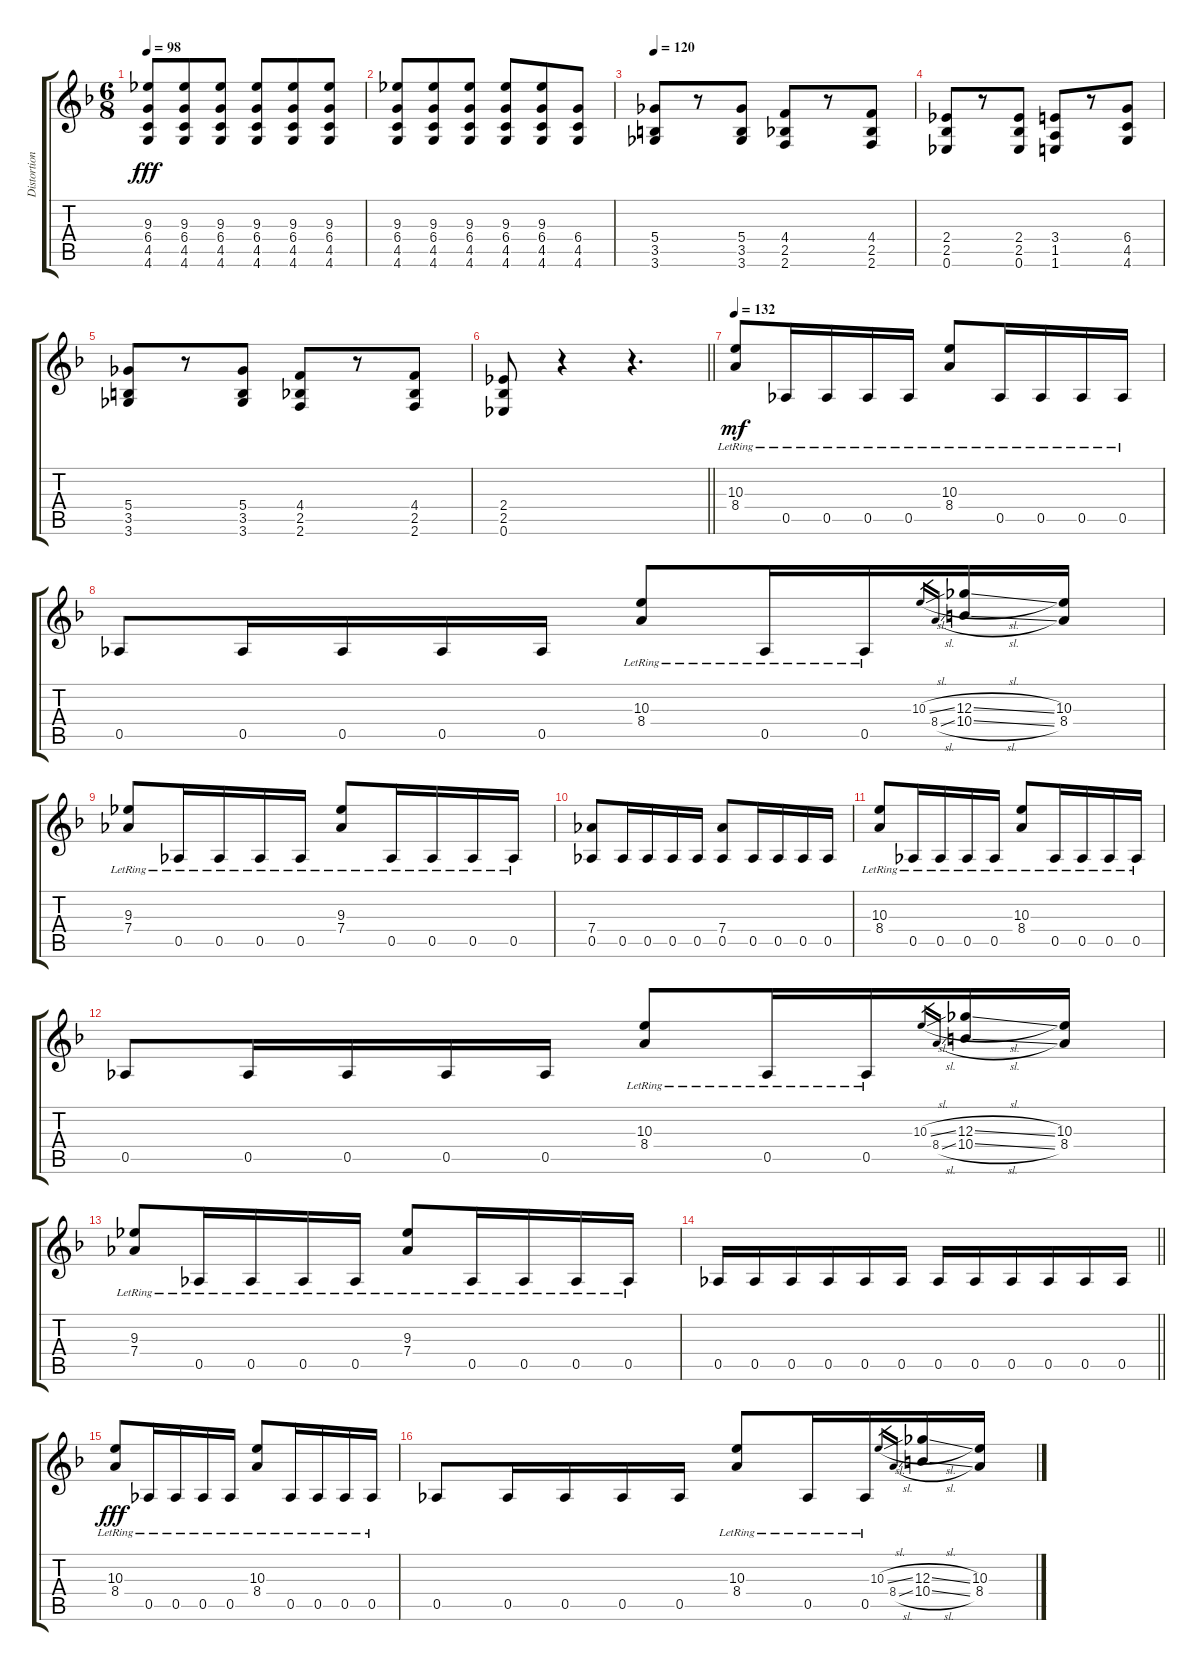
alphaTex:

\track ("Distortion Guitar" "Distortion") {instrument overdrivenguitar}
\staff {score tabs}
\tuning (Eb4 Bb3 Gb3 Db3 Ab2 Eb2) {hide}
\ts (6 8)
\tempo 98
\clef g2
\ks f
(9.3 6.4 4.5 4.6).8{dy fff} (9.3 6.4 4.5 4.6).8 (9.3 6.4 4.5 4.6).8 (9.3 6.4 4.5 4.6).8 (9.3 6.4 4.5 4.6).8 (9.3 6.4 4.5 4.6).8 |
(9.3 6.4 4.5 4.6).8 (9.3 6.4 4.5 4.6).8 (9.3 6.4 4.5 4.6).8 (9.3 6.4 4.5 4.6).8 (9.3 6.4 4.5 4.6).8 (6.4 4.5 4.6).8 |
\tempo 120
(5.4 3.5 3.6).8 r.8 (5.4 3.5 3.6).8 (4.4 2.5 2.6).8 r.8 (4.4 2.5 2.6).8 |
(2.4 2.5 0.6).8 r.8 (2.4 2.5 0.6).8 (3.4 1.5 1.6).8 r.8 (6.4 4.5 4.6).8 |
(5.4 3.5 3.6).8 r.8 (5.4 3.5 3.6).8 (4.4 2.5 2.6).8 r.8 (4.4 2.5 2.6).8 |
\barLineRight lightlight
(2.4 2.5 0.6).8 r.4 r.4{d} |
\tempo 132
(10.3{lr} 8.4{lr}).8{dy mf} 0.5{lr}.16 0.5{lr}.16 0.5{lr}.16 0.5{lr}.16 (10.3{lr} 8.4{lr}).8 0.5{lr}.16 0.5{lr}.16 0.5{lr}.16 0.5{lr}.16 |
0.5.8 0.5.16 0.5.16 0.5.16 0.5.16 (10.3{lr} 8.4{lr}).8 0.5{lr}.16 0.5{lr}.16 10.3{sl}.16{gr} 8.4{sl}.16{gr} (12.3{sl} 10.4{sl}).16 (10.3 8.4).16 |
(9.3{lr} 7.4{lr}).8 0.5{lr}.16 0.5{lr}.16 0.5{lr}.16 0.5{lr}.16 (9.3{lr} 7.4{lr}).8 0.5{lr}.16 0.5{lr}.16 0.5{lr}.16 0.5{lr}.16 |
(7.4 0.5).8 0.5.16 0.5.16 0.5.16 0.5.16 (7.4 0.5).8 0.5.16 0.5.16 0.5.16 0.5.16 |
(10.3{lr} 8.4{lr}).8 0.5{lr}.16 0.5{lr}.16 0.5{lr}.16 0.5{lr}.16 (10.3{lr} 8.4{lr}).8 0.5{lr}.16 0.5{lr}.16 0.5{lr}.16 0.5{lr}.16 |
0.5.8 0.5.16 0.5.16 0.5.16 0.5.16 (10.3{lr} 8.4{lr}).8 0.5{lr}.16 0.5{lr}.16 10.3{sl}.16{gr} 8.4{sl}.16{gr} (12.3{sl} 10.4{sl}).16 (10.3 8.4).16 |
(9.3{lr} 7.4{lr}).8 0.5{lr}.16 0.5{lr}.16 0.5{lr}.16 0.5{lr}.16 (9.3{lr} 7.4{lr}).8 0.5{lr}.16 0.5{lr}.16 0.5{lr}.16 0.5{lr}.16 |
\barLineRight lightlight
0.5.16 0.5.16 0.5.16 0.5.16 0.5.16 0.5.16 0.5.16 0.5.16 0.5.16 0.5.16 0.5.16 0.5.16 |
(10.3{lr} 8.4{lr}).8{dy fff} 0.5{lr}.16 0.5{lr}.16 0.5{lr}.16 0.5{lr}.16 (10.3{lr} 8.4{lr}).8 0.5{lr}.16 0.5{lr}.16 0.5{lr}.16 0.5{lr}.16 |
0.5.8 0.5.16 0.5.16 0.5.16 0.5.16 (10.3{lr} 8.4{lr}).8 0.5{lr}.16 0.5{lr}.16 10.3{sl}.16{gr} 8.4{sl}.16{gr} (12.3{sl} 10.4{sl}).16 (10.3 8.4).16
